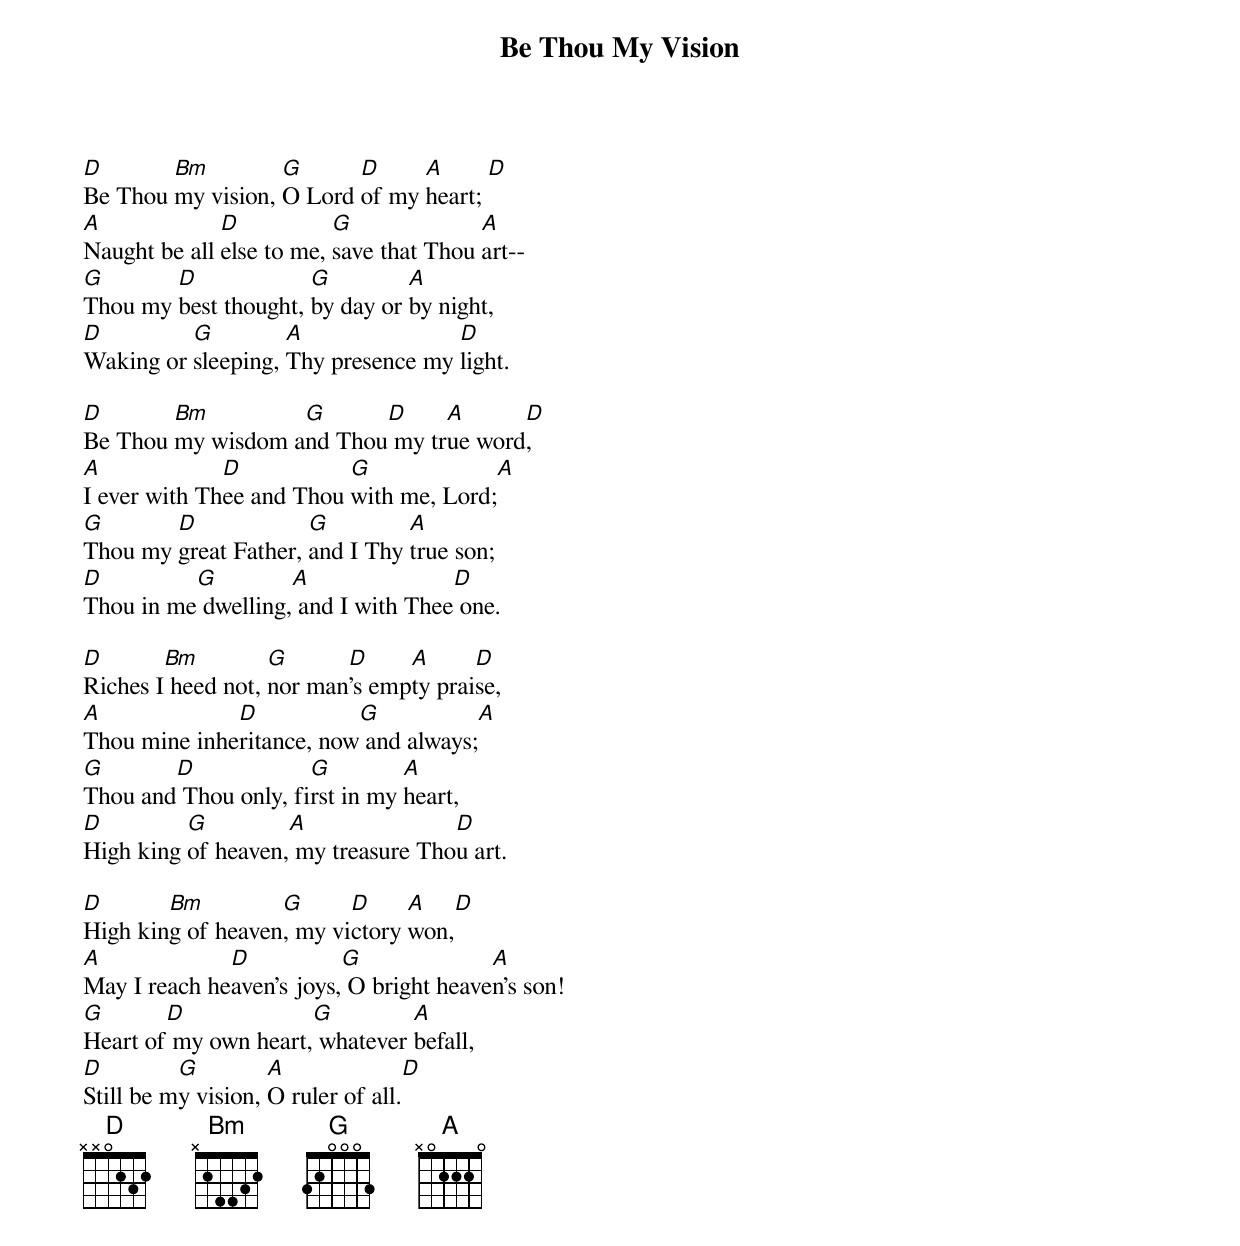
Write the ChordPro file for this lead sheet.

{title: Be Thou My Vision}
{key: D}
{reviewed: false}

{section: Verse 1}
[D]Be Thou [Bm]my vision, [G]O Lord [D]of my [A]heart; [D]
[A]Naught be all [D]else to me, [G]save that Thou [A]art--
[G]Thou my [D]best thought, [G]by day or [A]by night,
[D]Waking or [G]sleeping, [A]Thy presence my [D]light.

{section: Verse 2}
[D]Be Thou [Bm]my wisdom a[G]nd Thou[D] my tr[A]ue word[D],
[A]I ever with Th[D]ee and Thou [G]with me, Lord;[A]
[G]Thou my [D]great Father, [G]and I Thy [A]true son;
[D]Thou in me[G] dwelling,[A] and I with Thee[D] one.

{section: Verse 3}
[D]Riches I[Bm] heed not, [G]nor man[D]'s emp[A]ty prai[D]se,
[A]Thou mine inhe[D]ritance, now[G] and always;[A]
[G]Thou and[D] Thou only, fi[G]rst in my [A]heart,
[D]High king [G]of heaven,[A] my treasure Tho[D]u art.

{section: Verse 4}
[D]High kin[Bm]g of heaven[G], my vi[D]ctory [A]won,[D]
[A]May I reach he[D]aven's joys,[G] O bright heave[A]n's son!
[G]Heart of[D] my own heart,[G] whatever [A]befall,
[D]Still be m[G]y vision, [A]O ruler of all.[D]
